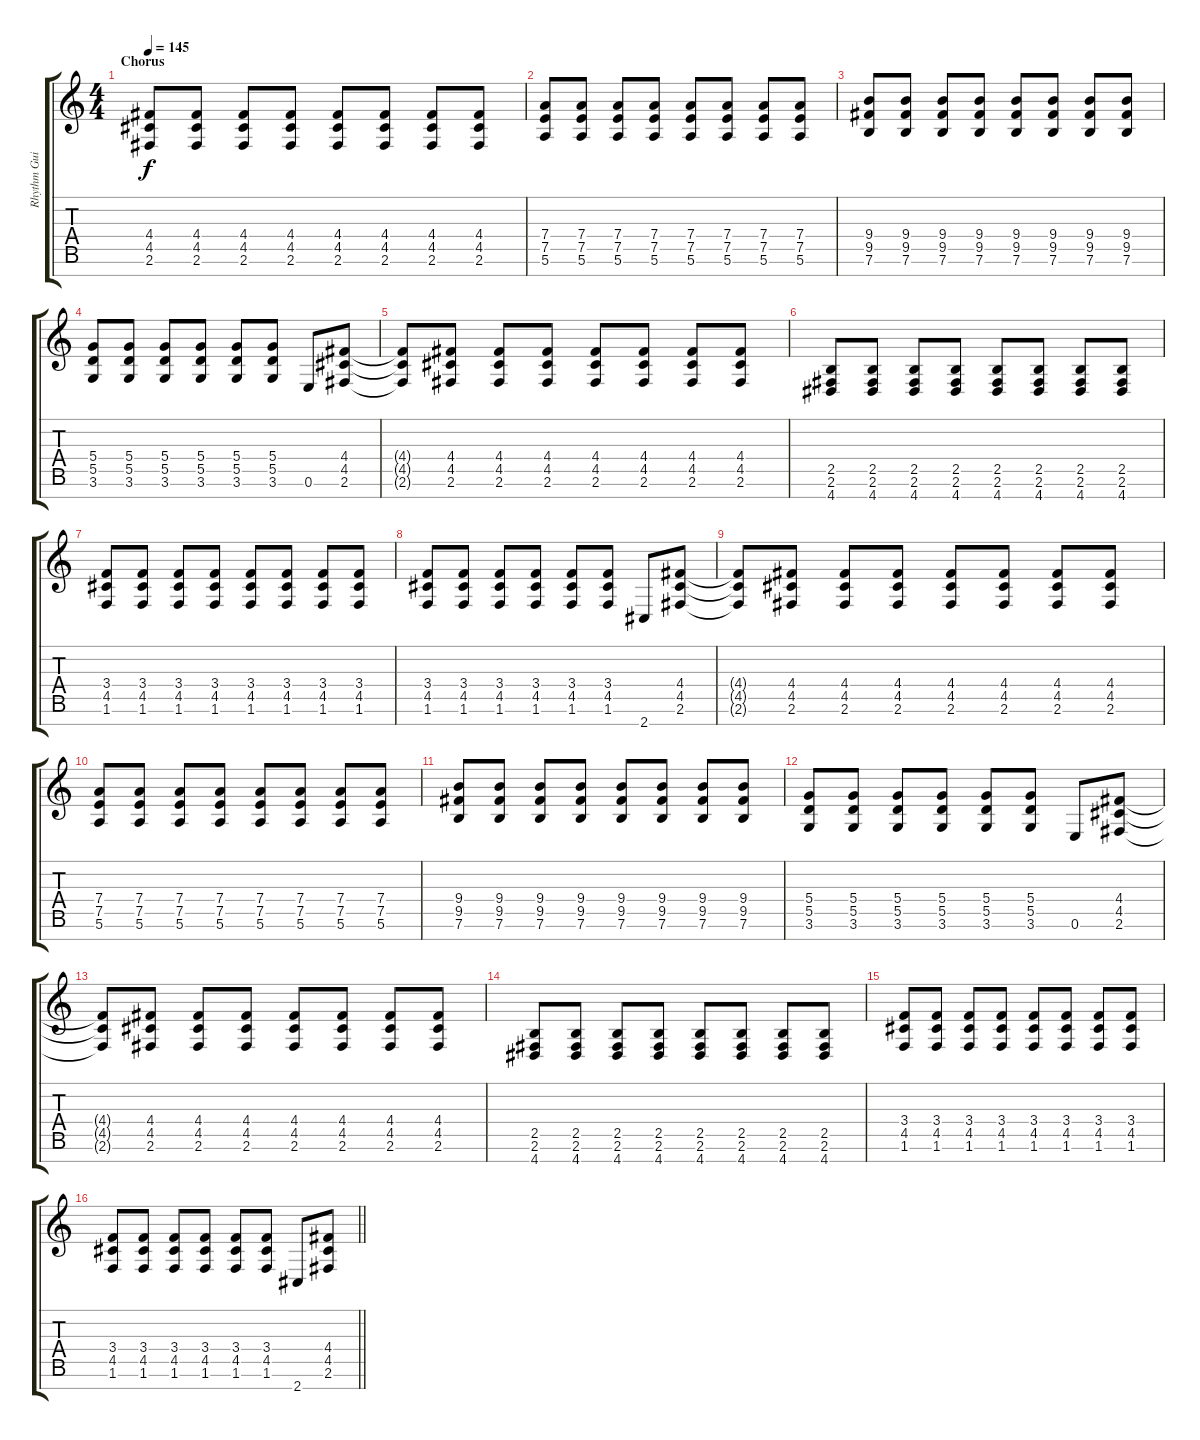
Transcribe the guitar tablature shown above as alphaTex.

\track ("Rhythm Guitar" "Rhythm Gui") {instrument distortionguitar}
\staff {score tabs}
\tuning (E4 B3 G3 D3 A2 E2 B1) {hide}
\ts (4 4)
\section ("" "Chorus")
\tempo 145
\clef g2
\ks c
(4.4 4.5 2.6).8{dy f} (4.4 4.5 2.6).8 (4.4 4.5 2.6).8 (4.4 4.5 2.6).8 (4.4 4.5 2.6).8 (4.4 4.5 2.6).8 (4.4 4.5 2.6).8 (4.4 4.5 2.6).8 |
(7.4 7.5 5.6).8 (7.4 7.5 5.6).8 (7.4 7.5 5.6).8 (7.4 7.5 5.6).8 (7.4 7.5 5.6).8 (7.4 7.5 5.6).8 (7.4 7.5 5.6).8 (7.4 7.5 5.6).8 |
(9.4 9.5 7.6).8 (9.4 9.5 7.6).8 (9.4 9.5 7.6).8 (9.4 9.5 7.6).8 (9.4 9.5 7.6).8 (9.4 9.5 7.6).8 (9.4 9.5 7.6).8 (9.4 9.5 7.6).8 |
(5.4 5.5 3.6).8 (5.4 5.5 3.6).8 (5.4 5.5 3.6).8 (5.4 5.5 3.6).8 (5.4 5.5 3.6).8 (5.4 5.5 3.6).8 0.6.8 (4.4 4.5 2.6).8 |
(4.4{t} 4.5{t} 2.6{t}).8 (4.4 4.5 2.6).8 (4.4 4.5 2.6).8 (4.4 4.5 2.6).8 (4.4 4.5 2.6).8 (4.4 4.5 2.6).8 (4.4 4.5 2.6).8 (4.4 4.5 2.6).8 |
(2.5 2.6 4.7).8 (2.5 2.6 4.7).8 (2.5 2.6 4.7).8 (2.5 2.6 4.7).8 (2.5 2.6 4.7).8 (2.5 2.6 4.7).8 (2.5 2.6 4.7).8 (2.5 2.6 4.7).8 |
(3.4 4.5 1.6).8 (3.4 4.5 1.6).8 (3.4 4.5 1.6).8 (3.4 4.5 1.6).8 (3.4 4.5 1.6).8 (3.4 4.5 1.6).8 (3.4 4.5 1.6).8 (3.4 4.5 1.6).8 |
(3.4 4.5 1.6).8 (3.4 4.5 1.6).8 (3.4 4.5 1.6).8 (3.4 4.5 1.6).8 (3.4 4.5 1.6).8 (3.4 4.5 1.6).8 2.7.8 (4.4 4.5 2.6).8 |
(4.4{t} 4.5{t} 2.6{t}).8 (4.4 4.5 2.6).8 (4.4 4.5 2.6).8 (4.4 4.5 2.6).8 (4.4 4.5 2.6).8 (4.4 4.5 2.6).8 (4.4 4.5 2.6).8 (4.4 4.5 2.6).8 |
(7.4 7.5 5.6).8 (7.4 7.5 5.6).8 (7.4 7.5 5.6).8 (7.4 7.5 5.6).8 (7.4 7.5 5.6).8 (7.4 7.5 5.6).8 (7.4 7.5 5.6).8 (7.4 7.5 5.6).8 |
(9.4 9.5 7.6).8 (9.4 9.5 7.6).8 (9.4 9.5 7.6).8 (9.4 9.5 7.6).8 (9.4 9.5 7.6).8 (9.4 9.5 7.6).8 (9.4 9.5 7.6).8 (9.4 9.5 7.6).8 |
(5.4 5.5 3.6).8 (5.4 5.5 3.6).8 (5.4 5.5 3.6).8 (5.4 5.5 3.6).8 (5.4 5.5 3.6).8 (5.4 5.5 3.6).8 0.6.8 (4.4 4.5 2.6).8 |
(4.4{t} 4.5{t} 2.6{t}).8 (4.4 4.5 2.6).8 (4.4 4.5 2.6).8 (4.4 4.5 2.6).8 (4.4 4.5 2.6).8 (4.4 4.5 2.6).8 (4.4 4.5 2.6).8 (4.4 4.5 2.6).8 |
(2.5 2.6 4.7).8 (2.5 2.6 4.7).8 (2.5 2.6 4.7).8 (2.5 2.6 4.7).8 (2.5 2.6 4.7).8 (2.5 2.6 4.7).8 (2.5 2.6 4.7).8 (2.5 2.6 4.7).8 |
(3.4 4.5 1.6).8 (3.4 4.5 1.6).8 (3.4 4.5 1.6).8 (3.4 4.5 1.6).8 (3.4 4.5 1.6).8 (3.4 4.5 1.6).8 (3.4 4.5 1.6).8 (3.4 4.5 1.6).8 |
\barLineRight lightlight
(3.4 4.5 1.6).8 (3.4 4.5 1.6).8 (3.4 4.5 1.6).8 (3.4 4.5 1.6).8 (3.4 4.5 1.6).8 (3.4 4.5 1.6).8 2.7.8 (4.4 4.5 2.6).8
